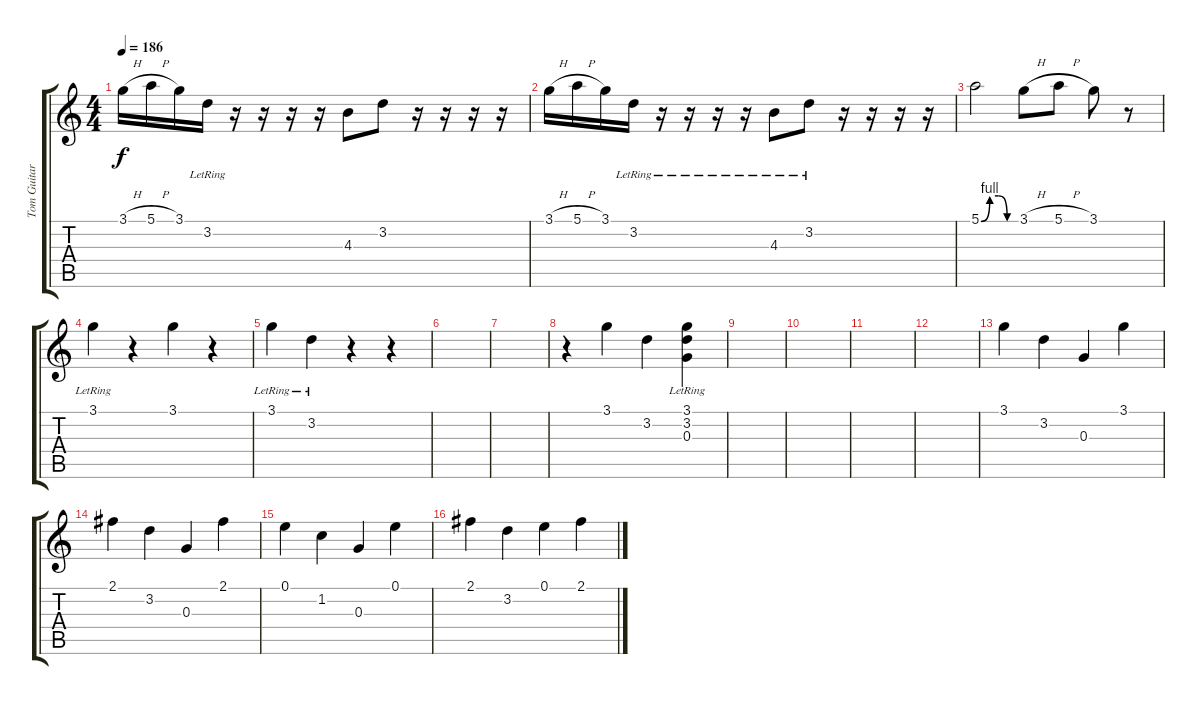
\track ("Tom Guitar 1" "Tom Guitar") {instrument overdrivenguitar}
\staff {score tabs}
\tuning (E4 B3 G3 D3 A2 E2) {hide}
\ts (4 4)
\tempo 186
\clef g2
\ks c
3.1{h}.16{dy f} 5.1{h}.16 3.1.16 3.2{lr}.16 r.16 r.16 r.16 r.16 4.3.8 3.2.8 r.16 r.16 r.16 r.16 |
3.1{h}.16 5.1{h}.16 3.1.16 3.2{lr}.16 r.16 r.16 r.16 r.16 4.3{lr}.8 3.2{lr}.8 r.16 r.16 r.16 r.16 |
5.1{be (custom 0 0 15 4 30 4 45 0 60 0)}.2 3.1{h}.8 5.1{h}.8 3.1.8 r.8 |
3.1{lr}.4 r.4 3.1.4 r.4 |
3.1{lr}.4 3.2{lr}.4 r.4 r.4 |
|
|
r.4 3.1.4 3.2.4 (3.1{lr} 3.2{lr} 0.3{lr}).4 |
|
|
|
|
3.1.4 3.2.4 0.3.4 3.1.4 |
2.1.4 3.2.4 0.3.4 2.1.4 |
0.1.4 1.2.4 0.3.4 0.1.4 |
2.1.4 3.2.4 0.1.4 2.1.4
